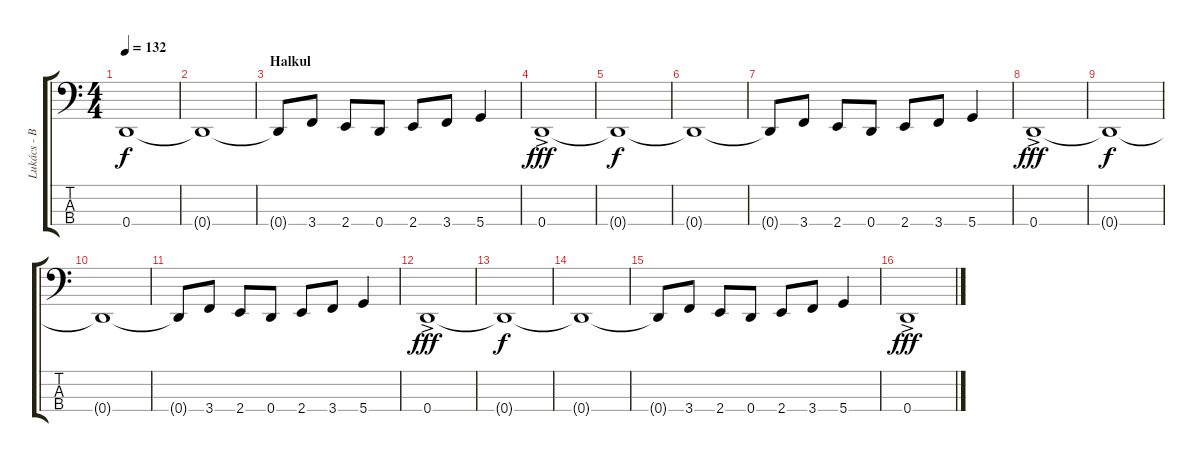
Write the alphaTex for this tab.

\track ("Lukács - Bass" "Lukács - B") {instrument electricbasspick}
\staff {score tabs}
\tuning (G2 D2 A1 D1) {hide}
\ts (4 4)
\tempo 132
\clef f4
\ks c
0.4{t}.1{dy f} |
0.4{t}.1 |
\section ("" "Halkul")
0.4{t}.8 3.4.8 2.4.8 0.4.8 2.4.8 3.4.8 5.4.4 |
0.4{ac}.1{dy fff} |
0.4{t}.1{dy f} |
0.4{t}.1 |
0.4{t}.8 3.4.8 2.4.8 0.4.8 2.4.8 3.4.8 5.4.4 |
0.4{ac}.1{dy fff} |
0.4{t}.1{dy f} |
0.4{t}.1 |
0.4{t}.8 3.4.8 2.4.8 0.4.8 2.4.8 3.4.8 5.4.4 |
0.4{ac}.1{dy fff} |
0.4{t}.1{dy f} |
0.4{t}.1 |
0.4{t}.8 3.4.8 2.4.8 0.4.8 2.4.8 3.4.8 5.4.4 |
0.4{ac}.1{dy fff}
